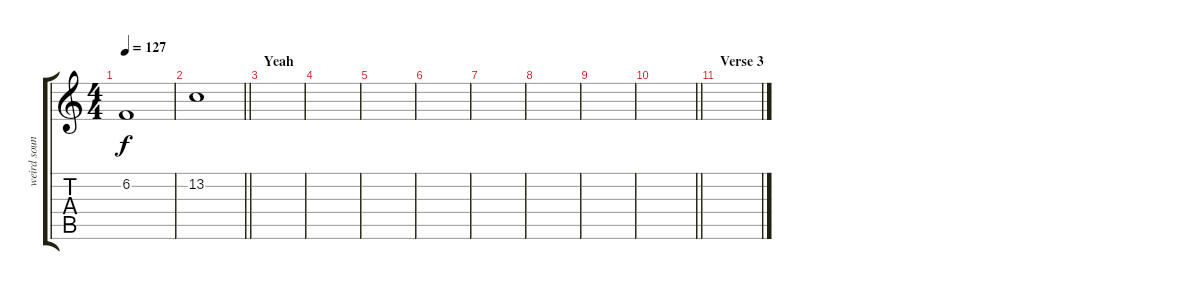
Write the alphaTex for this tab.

\track ("weird sounds and" "weird soun") {instrument lead1square}
\staff {score tabs}
\tuning (E4 B3 G3 D3 A2 E2) {hide}
\ts (4 4)
\tempo 127
\clef g2
\ks c
6.2.1{dy f} |
\barLineRight lightlight
13.2.1 |
\section ("" "Yeah")
|
|
|
|
|
|
|
\barLineRight lightlight
|
\section ("" "Verse 3")
